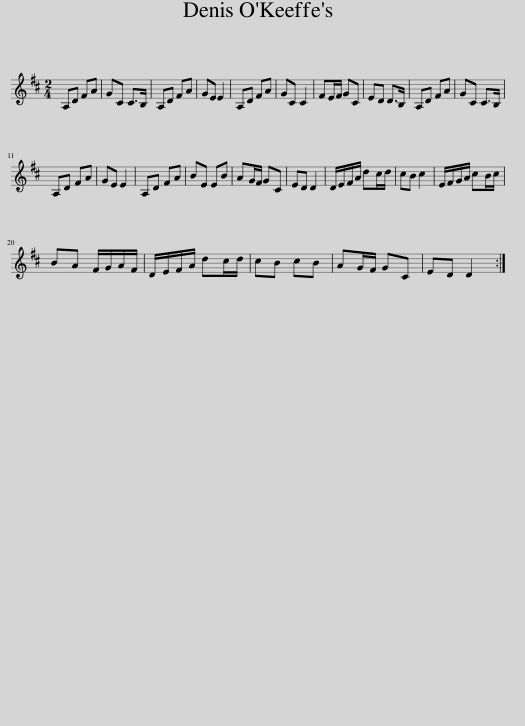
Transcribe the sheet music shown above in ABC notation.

X:1
L:1/8
M:2/4
I:linebreak $
K:D
V:1 treble
V:1
 A,D FA | GC C>B, | A,D FA | GE E2 | A,D FA | %5
 GC C2 | FE/F/ GC | ED D>B, | A,D FA | GC C>B, |$ %10
 A,D FA | GE E2 | A,D FA | BE EB | AG/F/ GC | %15
 ED D2 | D/E/F/A/ dc/d/ | cB c2 | E/F/G/A/ cB/c/ |$ BA F/G/A/F/ | %20
 D/E/F/A/ dc/d/ | cB cB | AG/F/ GC | ED D2 :| %24
